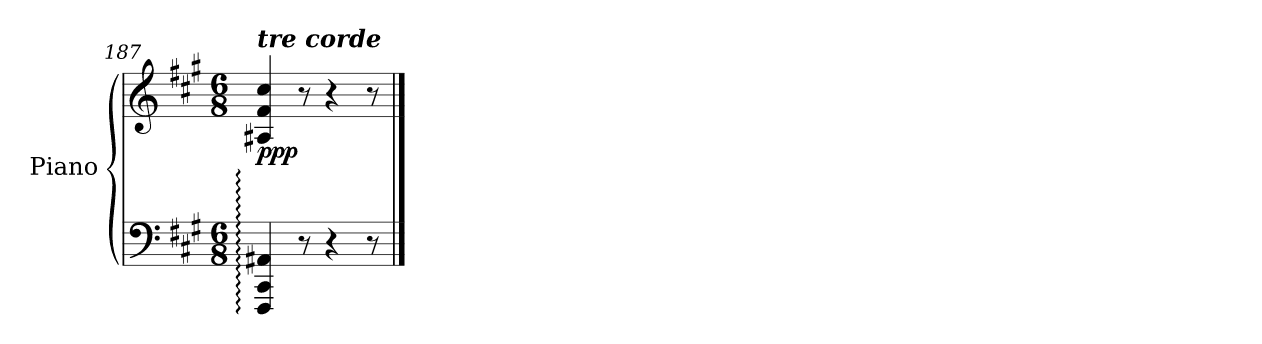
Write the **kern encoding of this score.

**kern	**kern	**dynam
*part1	*part1	*part1
*staff2	*staff1	*staff1/2
*I"Piano	*	*
*I'Pno	*	*
*clefF4	*clefG2	*
*k[f#c#g#]	*k[f#c#g#]	*
*M6/8	*M6/8	*
=187	=187	=187
*^	*	*
!	!	!LO:TX:a:Bi:t=tre corde	!
!	!	!	!LO:DY:b
4FFF#/ 4CC#/ 4AA#X/	4FFF#yy: 4CC#yy: 4AA#yy: 4A#Xyy: 4f#yy: 4cc#yy:	4A#X/ 4f#/ 4cc#/	ppp
8r	2ryy	8r	.
4r	.	4r	.
8r	.	8r	.
*v	*v	*	*
==	==	==
*-	*-	*-
